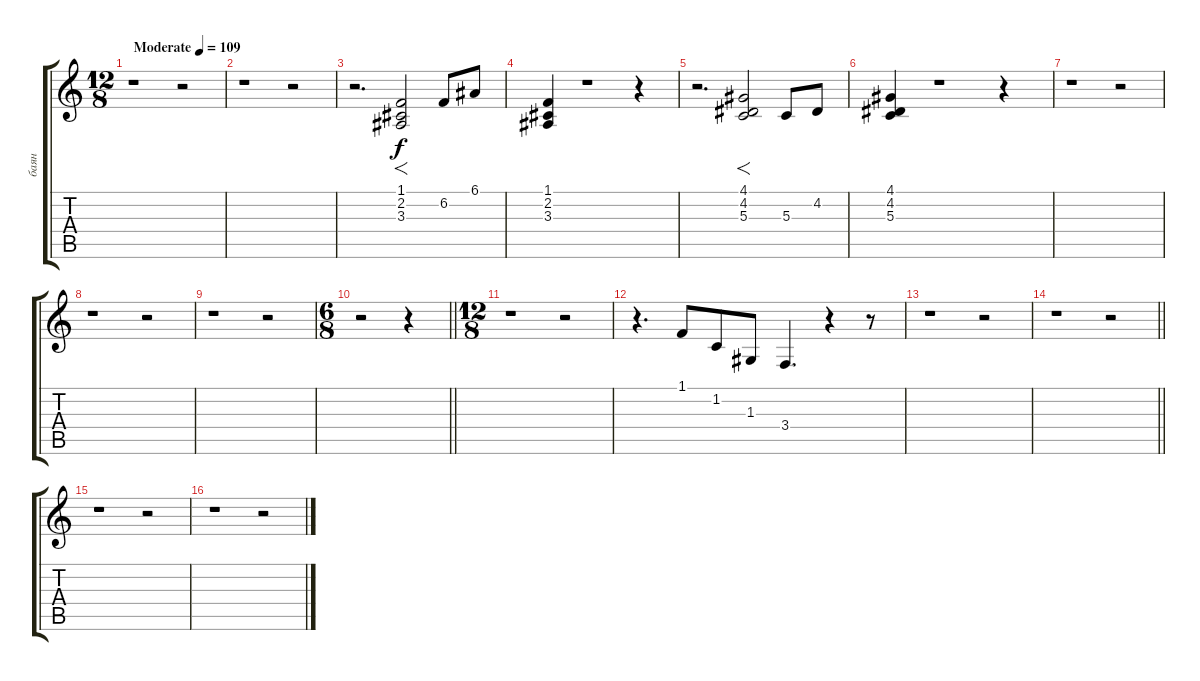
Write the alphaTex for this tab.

\track ("баян" "баян") {instrument accordion}
\staff {score tabs}
\tuning (E4 B3 G3 D3 A2 E2) {hide}
\ts (12 8)
\tempo (109 "Moderate")
\clef g2
\ks c
r.1{dy f instrument accordion} r.2 |
r.1 r.2 |
r.2{d} (1.1 2.2 3.3).2{f} 6.2.8 6.1.8 |
(1.1 2.2 3.3).4 r.1 r.4 |
r.2{d} (4.1 4.2 5.3).2{f} 5.3.8 4.2.8 |
(4.1 4.2 5.3).4 r.1 r.4 |
r.1 r.2 |
r.1 r.2 |
r.1 r.2 |
\ts (6 8)
\barLineRight lightlight
r.2 r.4 |
\ts (12 8)
r.1 r.2 |
r.4{d} 1.1.8 1.2.8 1.3.8 3.4.4{d} r.4 r.8 |
r.1 r.2 |
\barLineRight lightlight
r.1 r.2 |
r.1 r.2 |
r.1 r.2
